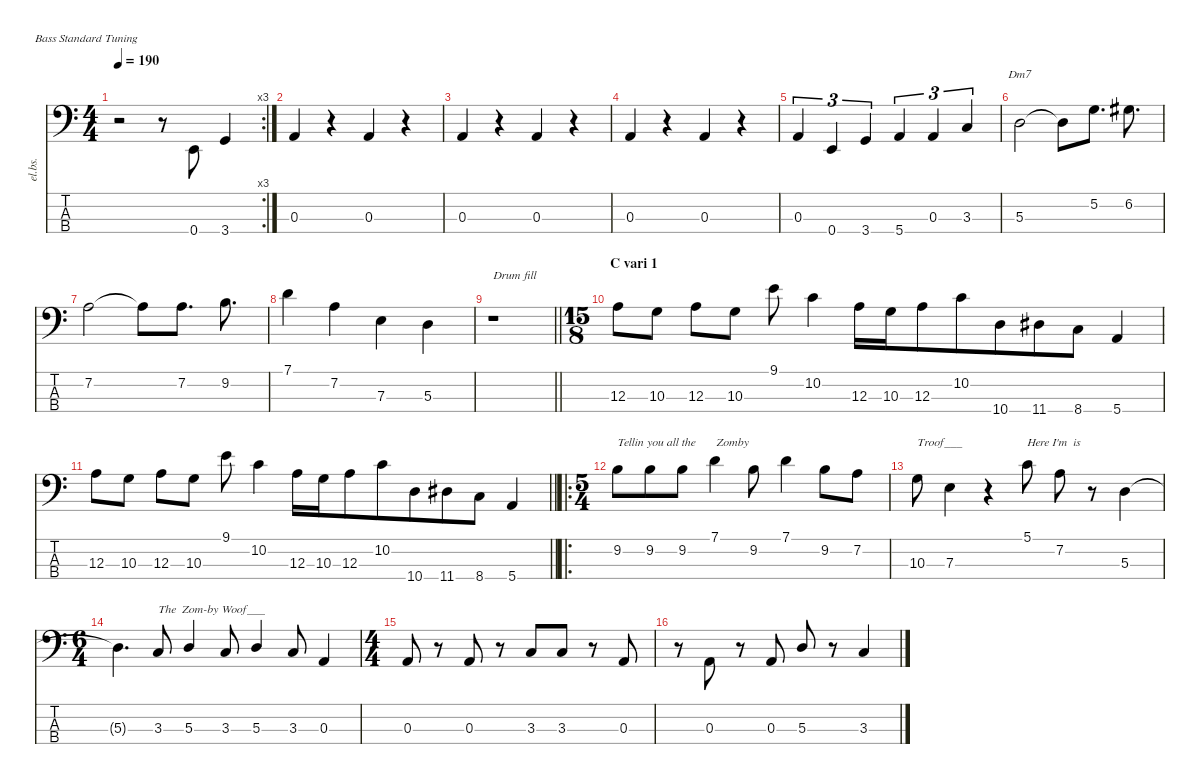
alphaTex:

\defaultSystemsLayout 4
\hideDynamics
\bracketExtendMode nobrackets
\otherSystemsTrackNameOrientation horizontal
\track ("bass" "el.bs.") {instrument electricbassfinger}
\staff {score tabs}
\tuning (G2 D2 A1 E1)
\chord ("Dm7" 10 12 12 10) {firstfret 10 showdiagram false showfingering false barre 10}
\rc 3
\ts (4 4)
\tempo 190
\clef f4
\ks c
r.2{dy f beam Down} r.8{beam Down} 0.4.8{beam Up} 3.4.4{beam Up} |
0.3.4{beam Up} r.4{beam Up} 0.3.4{beam Up} r.4{beam Up} |
0.3.4{beam Up} r.4{beam Up} 0.3.4{beam Up} r.4{beam Up} |
0.3.4{beam Up} r.4{beam Up} 0.3.4{beam Up} r.4{beam Up} |
0.3.4{tu (3 2) beam Up} 0.4.4{tu (3 2) beam Up} 3.4.4{tu (3 2) beam Up} 5.4.4{tu (3 2) beam Up} 0.3.4{tu (3 2) beam Up} 3.3.4{tu (3 2) beam Up} |
5.3.2{ch "Dm7" beam Down} 5.3{t}.8{beam Down} 5.2.8{d beam Down} 6.2{acc #}.8{d beam Down} |
7.2.2{beam Down} 7.2{t}.8{beam Down} 7.2.8{d beam Down} 9.2.8{d beam Down} |
7.1.4{beam Down} 7.2.4{beam Down} 7.3.4{beam Down} 5.3.4{beam Down} |
\barLineRight lightlight
r.1{txt "Drum fill" beam Down} |
\ts (15 8)
\beaming (8 2 2 2 9)
\section ("" "C vari 1")
12.3.8{beam Down} 10.3.8{beam Down} 12.3.8{beam Down} 10.3.8{beam Down} 9.1.8{beam Down} 10.2.4{beam Down} 12.3.16{beam Down} 10.3.16{beam Down} 12.3.8{beam Down} 10.2.8{beam Down} 10.4.8{beam Down} 11.4{acc #}.8{beam Down} 8.4.8{beam Down} 5.4.4{beam Up} |
\barLineRight lightlight
12.3.8{beam Down} 10.3.8{beam Down} 12.3.8{beam Down} 10.3.8{beam Down} 9.1.8{beam Down} 10.2.4{beam Down} 12.3.16{beam Down} 10.3.16{beam Down} 12.3.8{beam Down} 10.2.8{beam Down} 10.4.8{beam Down} 11.4{acc #}.8{beam Down} 8.4.8{beam Down} 5.4.4{beam Up} |
\ro
\ts (5 4)
\beaming (8 6 4)
9.2.8{txt "Tellin you all the       Zomby " beam Down} 9.2.8{beam Down} 9.2.8{beam Down} 7.1.4{beam Down} 9.2.8{beam Down} 7.1.4{beam Down} 9.2.8{beam Down} 7.2.8{beam Down} |
10.3.8{txt "Troof___" beam Down} 7.3.4{beam Down} r.4{beam Down} 5.1.8{txt "Here I'm  is" beam Down} 7.2.8{beam Down} r.8{beam Down} 5.3.4{beam Down} |
\ts (6 4)
\beaming (8 6 6)
5.3{t}.4{d beam Down} 3.3.8{txt "The  Zom-by Woof___" beam Up} 5.3.4{beam Up} 3.3.8{beam Up} 5.3.4{beam Up} 3.3.8{beam Up} 0.3.4{beam Up} |
\ts (4 4)
\beaming (8 2 2 2 2)
0.3.8{beam Up} r.8{beam Up} 0.3.8{beam Up} r.8{beam Up} 3.3.8{beam Up} 3.3.8{beam Up} r.8{beam Up} 0.3.8{beam Up} |
r.8{beam Down} 0.3.8{beam Up} r.8{beam Up} 0.3.8{beam Up} 5.3.8{beam Up} r.8{beam Up} 3.3.4{beam Up}
